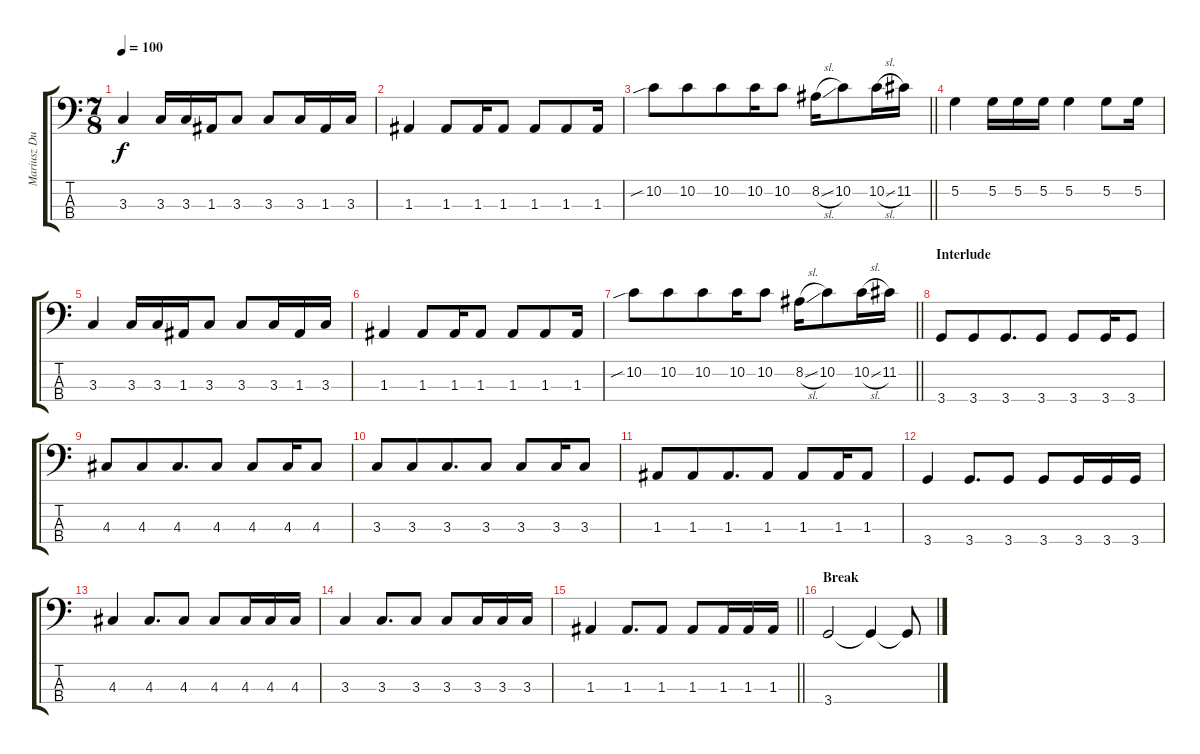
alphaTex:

\track ("Mariusz Duda" "Mariusz Du") {instrument electricbassfinger}
\staff {score tabs}
\tuning (G2 D2 A1 E1) {hide}
\ts (7 8)
\tempo 100
\clef f4
\ks c
3.3.4{dy f} 3.3.16 3.3.16 1.3.16 3.3.8 3.3.8 3.3.16 1.3.16 3.3.16 |
1.3.4 1.3.8 1.3.16 1.3.8 1.3.8 1.3.8 1.3.16 |
\barLineRight lightlight
10.2{sib}.8 10.2.8 10.2.8 10.2.16 10.2.8 8.2{sl}.16 10.2.8 10.2{sl}.16 11.2.16 |
5.2.4 5.2.16 5.2.16 5.2.16 5.2.4 5.2.8 5.2.16 |
3.3.4 3.3.16 3.3.16 1.3.16 3.3.8 3.3.8 3.3.16 1.3.16 3.3.16 |
1.3.4 1.3.8 1.3.16 1.3.8 1.3.8 1.3.8 1.3.16 |
\barLineRight lightlight
10.2{sib}.8 10.2.8 10.2.8 10.2.16 10.2.8 8.2{sl}.16 10.2.8 10.2{sl}.16 11.2.16 |
\section ("" "Interlude")
3.4.8 3.4.8 3.4.8{d} 3.4.8 3.4.8 3.4.16 3.4.8 |
4.3.8 4.3.8 4.3.8{d} 4.3.8 4.3.8 4.3.16 4.3.8 |
3.3.8 3.3.8 3.3.8{d} 3.3.8 3.3.8 3.3.16 3.3.8 |
1.3.8 1.3.8 1.3.8{d} 1.3.8 1.3.8 1.3.16 1.3.8 |
3.4.4 3.4.8{d} 3.4.8 3.4.8 3.4.16 3.4.16 3.4.16 |
4.3.4 4.3.8{d} 4.3.8 4.3.8 4.3.16 4.3.16 4.3.16 |
3.3.4 3.3.8{d} 3.3.8 3.3.8 3.3.16 3.3.16 3.3.16 |
\barLineRight lightlight
1.3.4 1.3.8{d} 1.3.8 1.3.8 1.3.16 1.3.16 1.3.16 |
\section ("" "Break")
3.4.2 3.4{t}.4 3.4{t}.8
